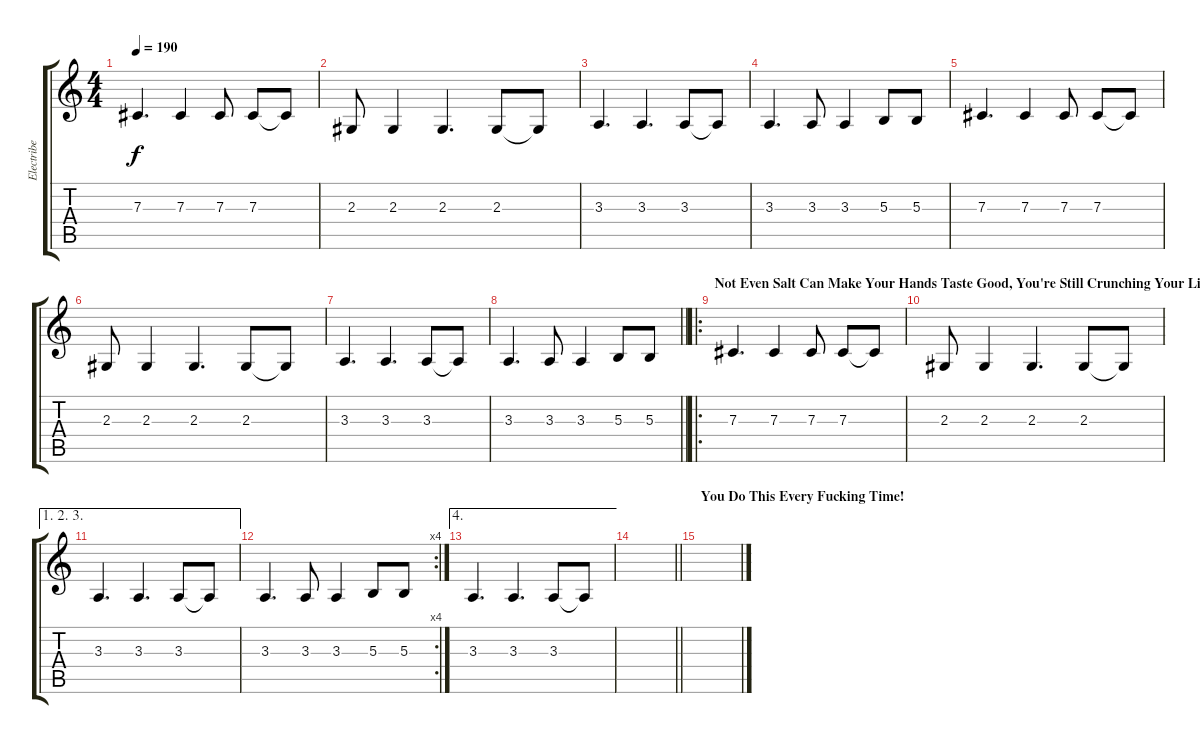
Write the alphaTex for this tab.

\track ("Electribe" "Electribe") {instrument lead8bassandlead}
\staff {score tabs}
\tuning (Eb4 Bb3 Gb3 Db3 Ab2 Db2) {hide}
\ts (4 4)
\tempo 190
\clef g2
\ks c
7.3.4{d dy f} 7.3.4 7.3.8 7.3.8 7.3{t}.8 |
2.3.8 2.3.4 2.3.4{d} 2.3.8 2.3{t}.8 |
3.3.4{d} 3.3.4{d} 3.3.8 3.3{t}.8 |
3.3.4{d} 3.3.8 3.3.4 5.3.8 5.3.8 |
7.3.4{d} 7.3.4 7.3.8 7.3.8 7.3{t}.8 |
2.3.8 2.3.4 2.3.4{d} 2.3.8 2.3{t}.8 |
3.3.4{d} 3.3.4{d} 3.3.8 3.3{t}.8 |
\barLineRight lightlight
3.3.4{d} 3.3.8 3.3.4 5.3.8 5.3.8 |
\ro
\section ("" "Not Even Salt Can Make Your Hands Taste Good, You're Still Crunching Your Lifeline")
7.3.4{d} 7.3.4 7.3.8 7.3.8 7.3{t}.8 |
2.3.8 2.3.4 2.3.4{d} 2.3.8 2.3{t}.8 |
\ae (1 2 3)
3.3.4{d} 3.3.4{d} 3.3.8 3.3{t}.8 |
\rc 4
3.3.4{d} 3.3.8 3.3.4 5.3.8 5.3.8 |
\ae 4
3.3.4{d} 3.3.4{d} 3.3.8 3.3{t}.8 |
\barLineRight lightlight
|
\section ("" "You Do This Every Fucking Time!")
